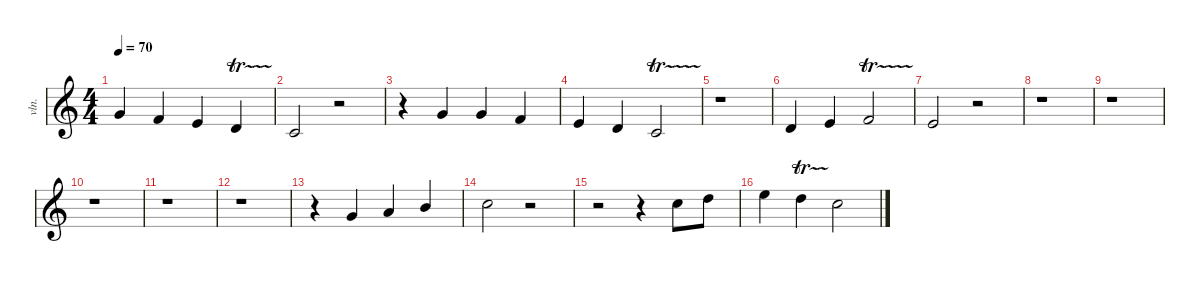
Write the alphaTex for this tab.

\defaultSystemsLayout 4
\hideDynamics
\bracketExtendMode nobrackets
\otherSystemsTrackNameOrientation horizontal
\extendBarLines
\track ("Violin" "vln.") {instrument violin}
\staff {score}
\tuning (E5 A4 D4 G3)
\ts (4 4)
\scale
0.98393
\tempo 70
\accidentals auto
\clef g2
\ottava regular
\simile none
\ks c
5.3.4{dy mf beam Up} 3.3.4{beam Up} 2.3.4{beam Up} 0.3{tr (2 16)}.4{beam Up} |
\scale
0.929926 5.4.2{beam Up} r.2{beam Up} |
r.4{beam Down} 5.3.4{beam Up} 5.3.4{beam Up} 3.3.4{beam Up} |
2.3.4{beam Up} 0.3.4{beam Up} 5.4{tr (7 16)}.2{beam Up} |
r.1{beam Down} |
\scale
1.03423 0.3.4{beam Up} 2.3.4{beam Up} 3.3{tr (5 16)}.2{beam Up} |
\scale
1.25878 2.3.2{beam Up} r.2{beam Up} |
\scale
0.70699 r.1{beam Down} |
\scale
0.870712 r.1{beam Down} |
\scale
1.08214 r.1{beam Down} |
\scale
1.04715 r.1{beam Down} |
\scale
1.2014 r.1{beam Down} |
\scale
0.887548 r.4{beam Down} 5.3.4{beam Up} 0.2.4{beam Up} 2.2.4{beam Up} |
\scale
0.911051 3.2.2{beam Down} r.2{beam Down} |
r.2{beam Down} r.4{beam Down} 3.2.8{beam Down} 5.2.8{beam Down} |
0.1.4{beam Down} 5.2{tr (7 16)}.4{beam Down} 3.2.2{beam Down}
